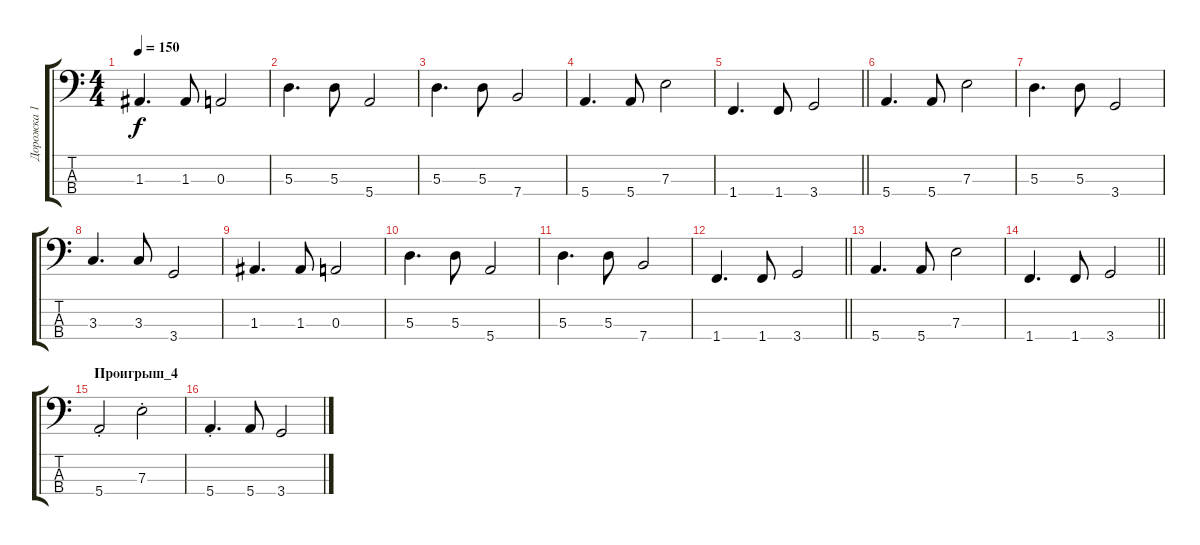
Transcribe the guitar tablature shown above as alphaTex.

\track ("Дорожка 1" "Дорожка 1") {instrument electricbassfinger}
\staff {score tabs}
\tuning (G2 D2 A1 E1) {hide}
\ts (4 4)
\tempo 150
\clef f4
\ks c
1.3.4{d dy f} 1.3.8 0.3.2 |
5.3.4{d} 5.3.8 5.4.2 |
5.3.4{d} 5.3.8 7.4.2 |
5.4.4{d} 5.4.8 7.3.2 |
\barLineRight lightlight
1.4.4{d} 1.4.8 3.4.2 |
5.4.4{d} 5.4.8 7.3.2 |
5.3.4{d} 5.3.8 3.4.2 |
3.3.4{d} 3.3.8 3.4.2 |
1.3.4{d} 1.3.8 0.3.2 |
5.3.4{d} 5.3.8 5.4.2 |
5.3.4{d} 5.3.8 7.4.2 |
\barLineRight lightlight
1.4.4{d} 1.4.8 3.4.2 |
5.4.4{d} 5.4.8 7.3.2 |
\barLineRight lightlight
1.4.4{d} 1.4.8 3.4.2 |
\section ("" "Проигрыш_4")
5.4{st}.2 7.3{st}.2 |
5.4{st}.4{d} 5.4.8 3.4.2
